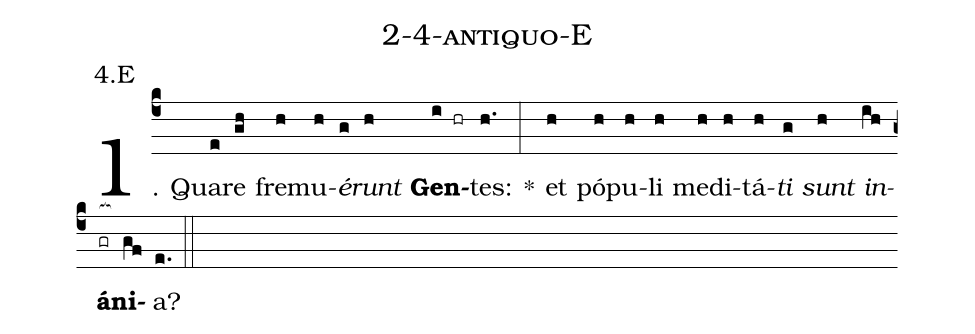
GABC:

name: 2-4-antiquo-E;
annotation: 4.E;
%%
(c4)1. Qua(e)re(gh) fre(h)mu(h)<i>é</i>(g)<i>runt</i>(h) <b>Gen</b>(i hr)tes:(h.) *(:) et(h) pó(h)pu(h)li(h) me(h)di(h)tá(h)<i>ti</i>(g) <i>sunt</i>(h) <i>in</i>(ih)<b>á</b>(gr[ocb:1{])<b>ni</b>(gf[ocb:0}])a?(e.) (::)
